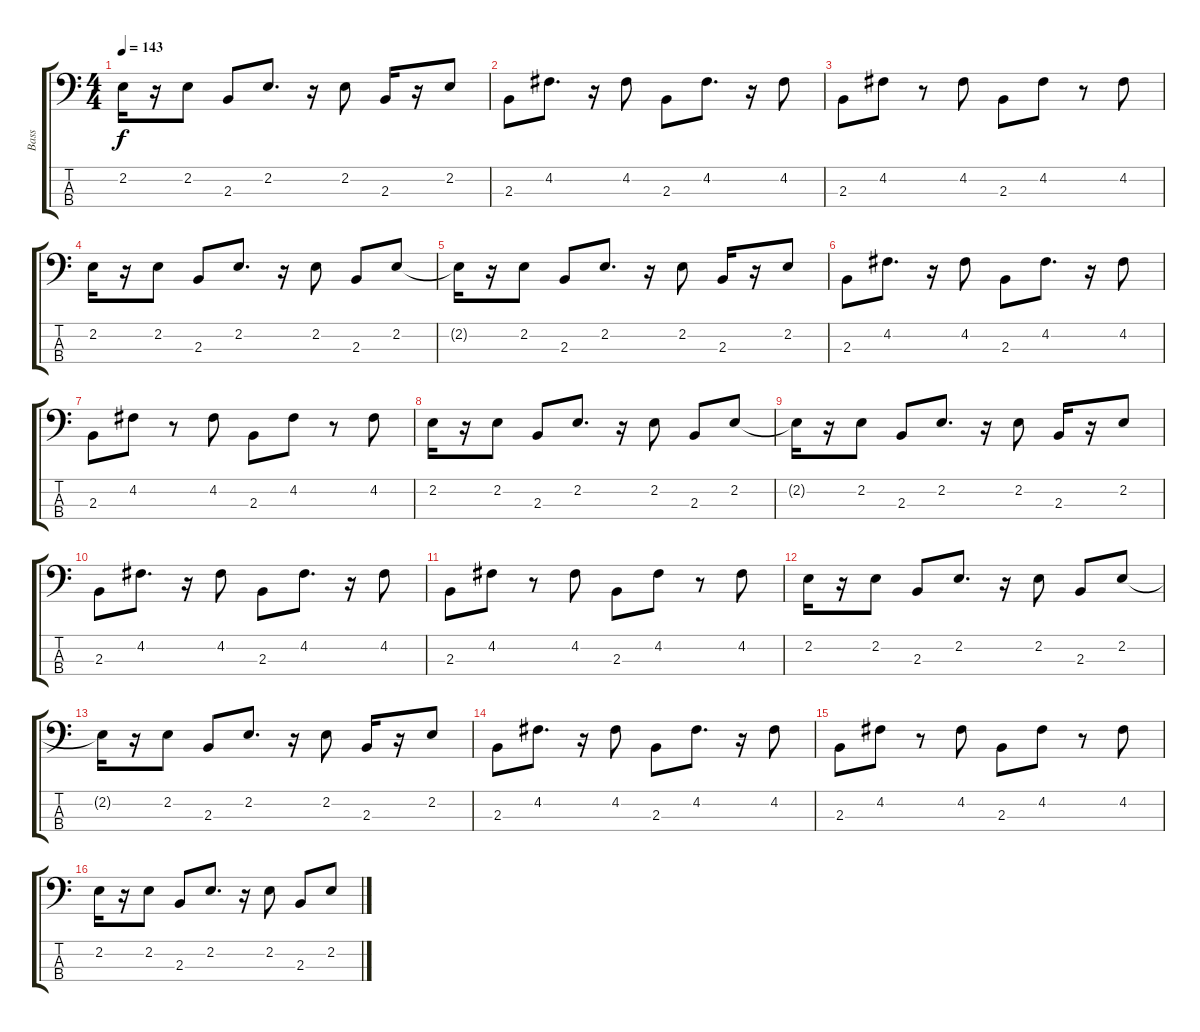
\track ("Bass" "Bass") {instrument electricbasspick}
\staff {score tabs}
\tuning (G2 D2 A1 E1) {hide}
\ts (4 4)
\tempo 143
\clef f4
\ks c
2.2{t}.16{dy f} r.16 2.2.8 2.3.8 2.2.8{d} r.16 2.2.8 2.3.16 r.16 2.2.8 |
2.3.8 4.2.8{d} r.16 4.2.8 2.3.8 4.2.8{d} r.16 4.2.8 |
2.3.8 4.2.8 r.8 4.2.8 2.3.8 4.2.8 r.8 4.2.8 |
2.2.16 r.16 2.2.8 2.3.8 2.2.8{d} r.16 2.2.8 2.3.8 2.2.8 |
2.2{t}.16 r.16 2.2.8 2.3.8 2.2.8{d} r.16 2.2.8 2.3.16 r.16 2.2.8 |
2.3.8 4.2.8{d} r.16 4.2.8 2.3.8 4.2.8{d} r.16 4.2.8 |
2.3.8 4.2.8 r.8 4.2.8 2.3.8 4.2.8 r.8 4.2.8 |
2.2.16 r.16 2.2.8 2.3.8 2.2.8{d} r.16 2.2.8 2.3.8 2.2.8 |
2.2{t}.16 r.16 2.2.8 2.3.8 2.2.8{d} r.16 2.2.8 2.3.16 r.16 2.2.8 |
2.3.8 4.2.8{d} r.16 4.2.8 2.3.8 4.2.8{d} r.16 4.2.8 |
2.3.8 4.2.8 r.8 4.2.8 2.3.8 4.2.8 r.8 4.2.8 |
2.2.16 r.16 2.2.8 2.3.8 2.2.8{d} r.16 2.2.8 2.3.8 2.2.8 |
2.2{t}.16 r.16 2.2.8 2.3.8 2.2.8{d} r.16 2.2.8 2.3.16 r.16 2.2.8 |
2.3.8 4.2.8{d} r.16 4.2.8 2.3.8 4.2.8{d} r.16 4.2.8 |
2.3.8 4.2.8 r.8 4.2.8 2.3.8 4.2.8 r.8 4.2.8 |
2.2.16 r.16 2.2.8 2.3.8 2.2.8{d} r.16 2.2.8 2.3.8 2.2.8
